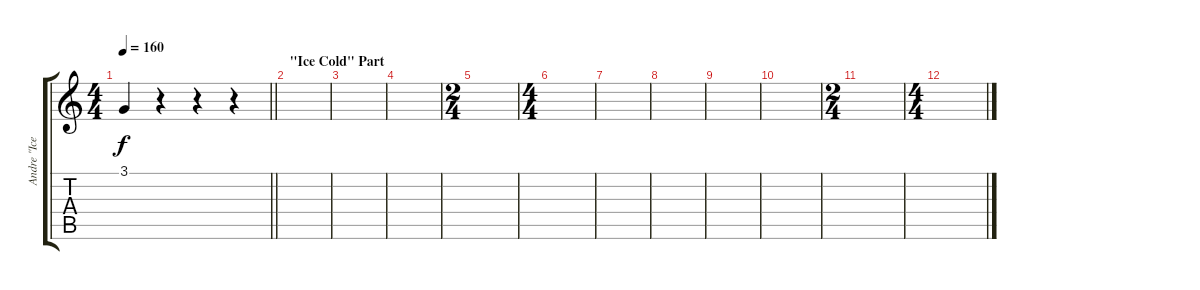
\track ("Andre \"Ice Cold\" 3000(Voice)" "Andre \"Ice") {instrument tenorsax}
\staff {score tabs}
\tuning (E4 B3 G3 D3 A2 E2) {hide}
\ts (4 4)
\tempo 160
\clef g2
\barLineRight lightlight
\ks c
3.1{t}.4{dy f} r.4 r.4 r.4 |
\section ("" "\"Ice Cold\" Part")
|
|
|
\ts (2 4)
|
\ts (4 4)
|
|
|
|
|
\ts (2 4)
|
\ts (4 4)
